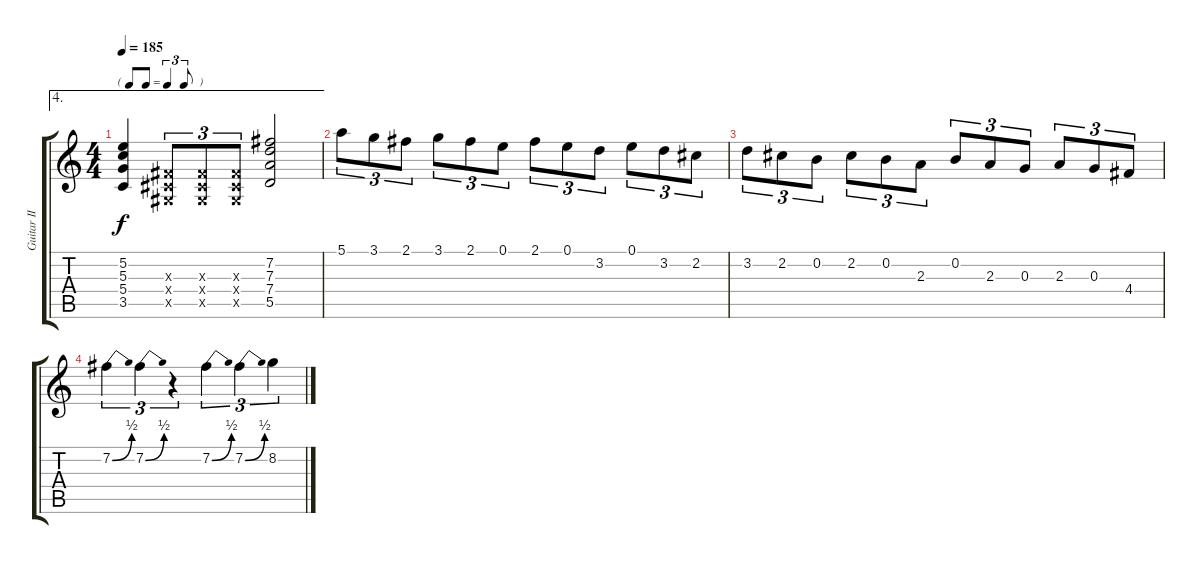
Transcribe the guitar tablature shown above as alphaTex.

\track ("Guitar II" "Guitar II") {instrument overdrivenguitar}
\staff {score tabs}
\tuning (E4 B3 G3 D3 A2 E2) {hide}
\ae 4
\ts (4 4)
\tf triplet8th
\tempo 185
\clef g2
\ks c
(5.2 5.3 5.4 3.5).4{dy f} (-1.3{x} -1.4{x} -1.5{x}).8{tu (3 2)} (-1.3{x} -1.4{x} -1.5{x}).8{tu (3 2)} (-1.3{x} -1.4{x} -1.5{x}).8{tu (3 2)} (7.2 7.3 7.4 5.5).2 |
5.1.8{tu (3 2)} 3.1.8{tu (3 2)} 2.1.8{tu (3 2)} 3.1.8{tu (3 2)} 2.1.8{tu (3 2)} 0.1.8{tu (3 2)} 2.1.8{tu (3 2)} 0.1.8{tu (3 2)} 3.2.8{tu (3 2)} 0.1.8{tu (3 2)} 3.2.8{tu (3 2)} 2.2.8{tu (3 2)} |
3.2.8{tu (3 2)} 2.2.8{tu (3 2)} 0.2.8{tu (3 2)} 2.2.8{tu (3 2)} 0.2.8{tu (3 2)} 2.3.8{tu (3 2)} 0.2.8{tu (3 2)} 2.3.8{tu (3 2)} 0.3.8{tu (3 2)} 2.3.8{tu (3 2)} 0.3.8{tu (3 2)} 4.4.8{tu (3 2)} |
7.2{be (bend 0 0 60 2)}.4{tu (3 2)} 7.2{be (bend 0 0 60 2)}.4{tu (3 2)} r.4{tu (3 2)} 7.2{be (bend 0 0 60 2)}.4{tu (3 2)} 7.2{be (bend 0 0 60 2)}.4{tu (3 2)} 8.2.4{tu (3 2)}
